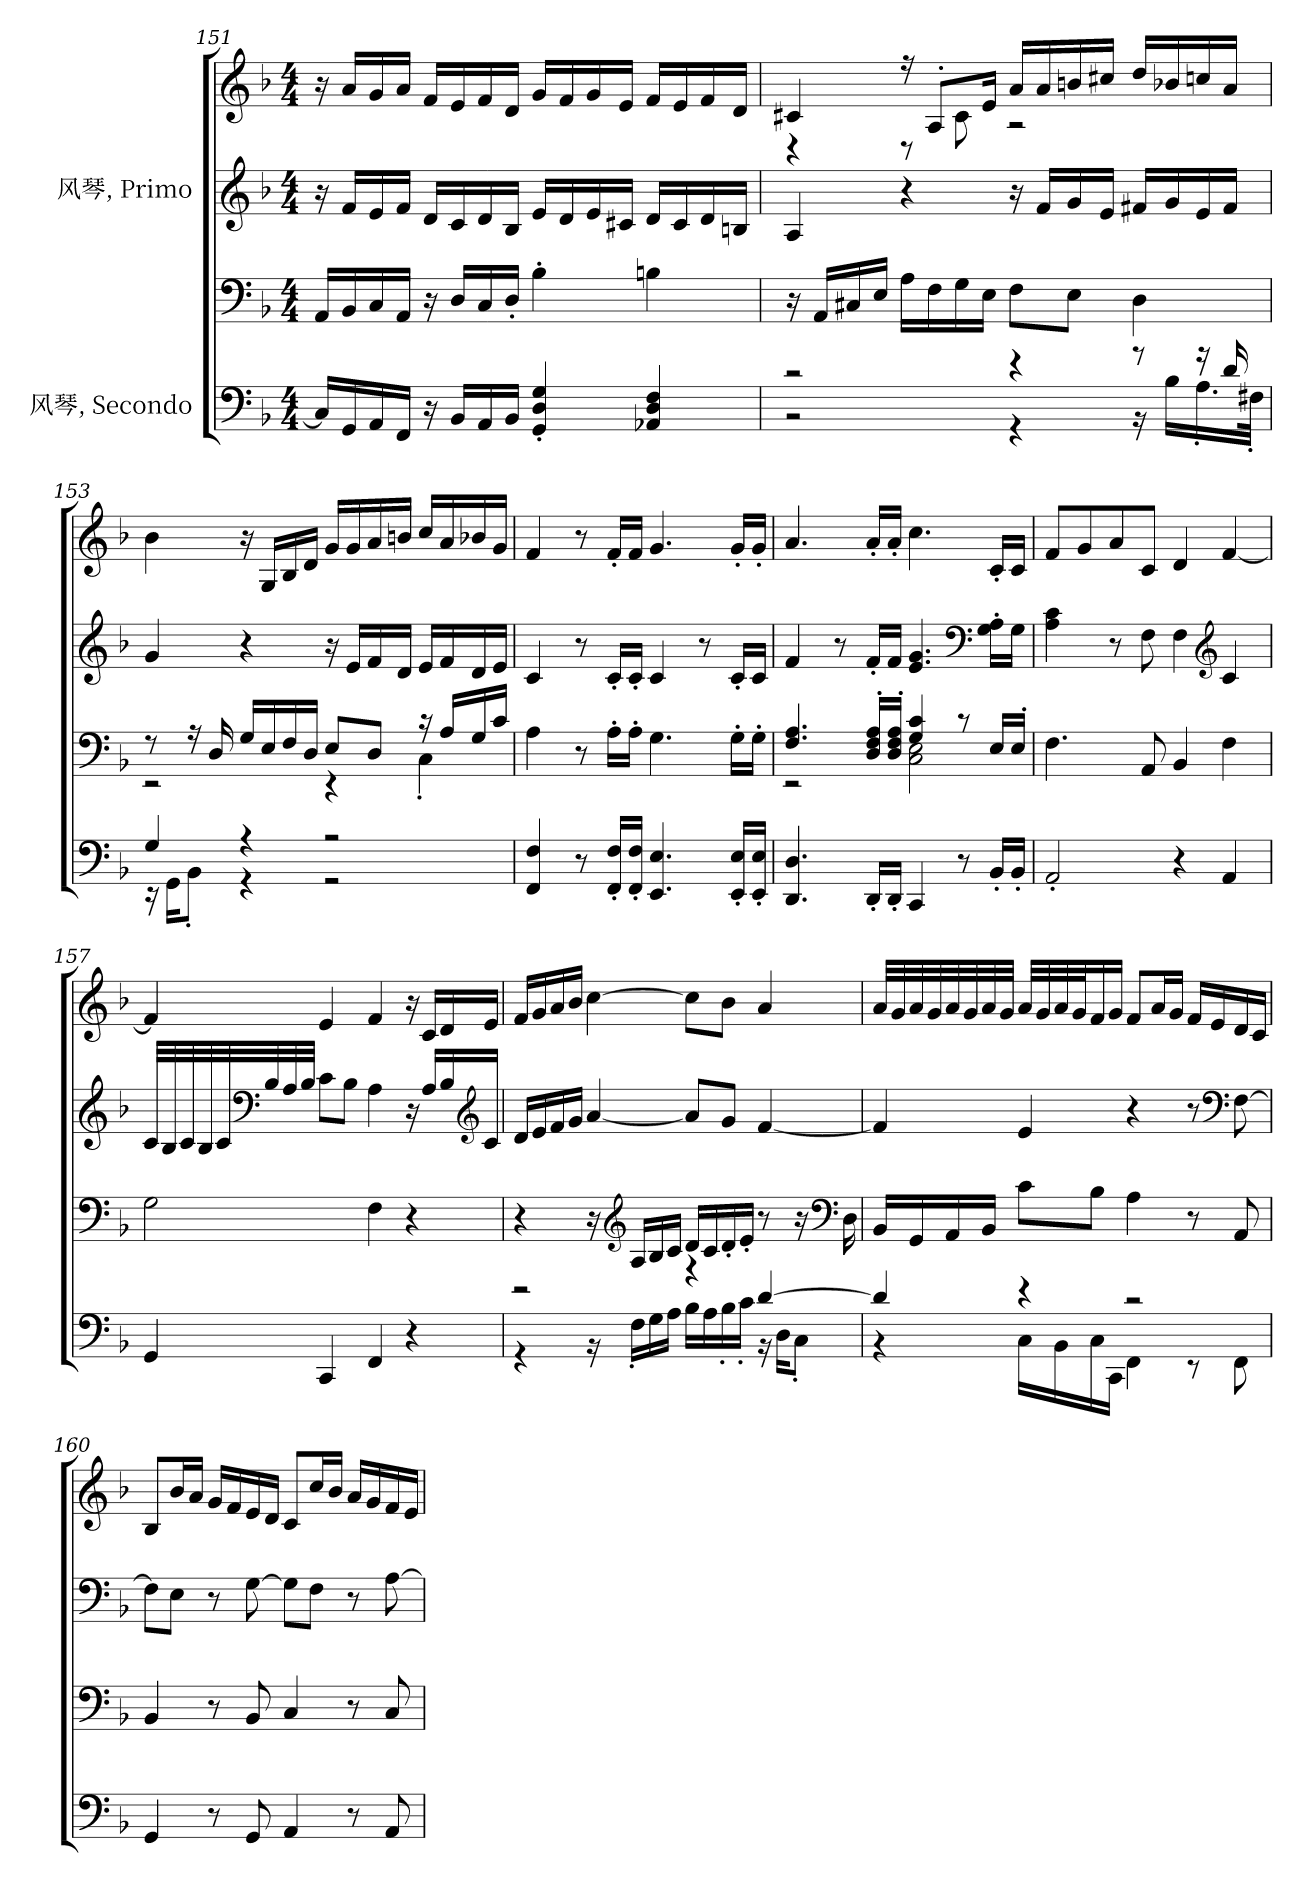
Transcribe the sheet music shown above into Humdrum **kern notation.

**kern	**kern	**kern	**kern
*part2	*part2	*part1	*part1
*staff4	*staff3	*staff2	*staff1
*I"风琴, Secondo	*	*I"风琴, Primo	*
*clefF4	*clefF4	*clefG2	*clefG2
*k[b-]	*k[b-]	*k[b-]	*k[b-]
*M4/4	*M4/4	*M4/4	*M4/4
=151	=151	=151	=151
16C/LL]	16AA/LL	16r	16r
16GG/	16BB-/	16f/LL	16a/LL
16AA/	16C/	16e/	16g/
16FF/JJ	16AA/JJ	16f/JJ	16a/JJ
16r	16r	16d/LL	16f/LL
16BB-/LL	16D/LL	16c/	16e/
16AA/	16C/	16d/	16f/
16BB-/JJ	16D'/JJ	16B-/JJ	16d/JJ
4GG/' 4D/' 4G/'	4B-'\	16e/LL	16g/LL
.	.	16d/	16f/
.	.	16e/	16g/
.	.	16c#X/JJ	16e/JJ
4AA-X/ 4D/ 4F/	4Bn\	16d/LL	16f/LL
.	.	16c#/	16e/
.	.	16d/	16f/
.	.	16Bn/JJ	16d/JJ
!!LO:LB:g=z
=152	=152	=152	=152
*^	*	*	*^
2r	2r	16r	4A/	4c#X/	4r
.	.	16AA/LL	.	.	.
.	.	16C#X/	.	.	.
.	.	16E/JJ	.	.	.
.	.	16A\LL	4r	16r	8r
.	.	16F\	.	8A'/L	.
.	.	16G\	.	.	8c#\
.	.	16E\JJ	.	16e/Jk	.
4r	4r	8F\L	16r	16a/LL	2r
.	.	.	16f/LL	16a/	.
.	.	8E\J	16g/	16bn/	.
.	.	.	16e/JJ	16cc#X/JJ	.
8r	16r	4D\	16f#X/LL	16dd/LL	.
.	16B-\LL	.	16g/	16b-X/	.
16r	16.A'\	.	16e/	16ccn/	.
16d/	.	.	16f#/JJ	16a/JJ	.
.	32F#X'\JJk	.	.	.	.
*	*	*	*	*v	*v
=153	=153	=153	=153	=153
*	*	*^	*	*
4G/	16r	8r	2r	4g/	4b-\
.	16GG\KL	.	.	.	.
.	8BB-'\J	16r	.	.	.
.	.	16D/	.	.	.
4r	4r	16G/LL	.	4r	16r
.	.	16E/	.	.	16G/LL
.	.	16F/	.	.	16B-/
.	.	16D/JJ	.	.	16d/JJ
2r	2r	8E/L	4r	16r	16g/LL
.	.	.	.	16e/LL	16g/
.	.	8D/J	.	16f/	16a/
.	.	.	.	16d/JJ	16bn/JJ
.	.	16r	4C'\	16e/LL	16cc/LL
.	.	16A/LL	.	16f/	16a/
.	.	16G/	.	16d/	16b-X/
.	.	16c/JJ	.	16e/JJ	16g/JJ
*v	*v	*	*	*	*
*	*v	*v	*	*
!!LO:LB:g=z
=154	=154	=154	=154
4FF/ 4F/	4A\	4c/	4f/
8r	8r	8r	8r
16FF/' 16F/'LL	16A'\LL	16c'/LL	16f'/LL
16FF/' 16F/'JJ	16A'\JJ	16c'/JJ	16f/JJ
4.EE/ 4.E/	4.G\	4c/	4.g/
.	.	8r	.
16EE/' 16E/'LL	16G'\LL	16c'/LL	16g'/LL
16EE/' 16E/'JJ	16G'\JJ	16c/JJ	16g'/JJ
=155	=155	=155	=155
*	*^	*	*
4.DD/ 4.D/	4.F/ 4.A/	2r	4f/	4.a/
.	.	.	8r	.
16DD'/LL	16D/' 16F/' 16A/'LL	.	16f'/LL	16a'/LL
16DD'/JJ	16D/' 16F/' 16A/'JJ	.	16f/JJ	16a'/JJ
4CC/	4G/ 4c/	2C\ 2E\	4.e/ 4.g/	4.cc\
8r	8r	.	.	.
*	*	*	*clefF4	*
16BB-'/LL	16E/LL	.	16G\' 16A\'LL	16c'/LL
16BB-'/JJ	16E'/JJ	.	16G\JJ	16c/JJ
*	*v	*v	*	*
=156	=156	=156	=156
2AA'/	4.F\	4A\ 4c\	8f/L
.	.	.	8g/
.	.	8r	8a/
.	8AA/	8F\	8c/J
4r	4BB-/	4F\	4d/
*	*	*clefG2	*
4AA/	4F\	4c/	[4f/
!!LO:PB:g=z
=157	=157	=157	=157
4GG/	2G\	32c/LLL	4f/]
.	.	32B-/	.
.	.	32c/	.
.	.	32B-/	.
.	.	32c/	.
*	*	*clefF4	*
.	.	32B-/	.
.	.	32A/	.
.	.	32B-/JJJ	.
4CC/	.	8c\L	4e/
.	.	8B-\J	.
4FF/	4F\	4A\	4f/
4r	4r	16r	16r
.	.	16A/LL	16c/LL
.	.	16B-/	16d/
*	*	*clefG2	*
.	.	16c/JJ	16e/JJ
=158	=158	=158	=158
*^	*	*	*
2r	4r	4r	16d/LL	16f/LL
.	.	.	16e/	16g/
.	.	.	16f/	16a/
.	.	.	16g/JJ	16b-/JJ
.	16r	16r	[4a/	[4cc\
*	*	*clefG2	*	*
.	16F'\LL	16A/LL	.	.
.	16G\	16B-/	.	.
.	16A\JJ	16c/JJ	.	.
4r	16B-\LL	16d/LL	8a/L]	8cc\L]
.	16A\	16c/	.	.
.	16B-'\	16d'/	8g/J	8b-\J
.	16c'\JJ	16e'/JJ	.	.
[4d/	16r	8r	[4f/	4a/
.	16D\KL	.	.	.
.	8C'\J	16r	.	.
*	*	*clefF4	*	*
.	.	16D\	.	.
!!LO:LB:g=z
=159	=159	=159	=159	=159
4d/]	4r	16BB-/LL	4f/]	32a/LLL
.	.	.	.	32g/
.	.	16GG/	.	32a/
.	.	.	.	32g/
.	.	16AA/	.	32a/
.	.	.	.	32g/
.	.	16BB-/JJ	.	32a/
.	.	.	.	32g/JJJ
4r	16C\LL	8c\L	4e/	32a/LLL
.	.	.	.	32g/
.	16BB-\	.	.	32a/
.	.	.	.	32g/J
.	16C\	8B-\J	.	16f/
.	16CC\JJ	.	.	16g/JJ
2r	4FF\	4A\	4r	8f/L
.	.	.	.	16a/L
.	.	.	.	16g/JJ
.	8r	8r	8r	16f/LL
.	.	.	.	16e/
*	*	*	*clefF4	*
.	8FF\	8AA/	[8F\	16d/
.	.	.	.	16c/JJ
*v	*v	*	*	*
=160	=160	=160	=160
4GG/	4BB-/	8F\L]	8B-/L
.	.	8E\J	16b-/L
.	.	.	16a/JJ
8r	8r	8r	16g/LL
.	.	.	16f/
8GG/	8BB-/	[8G\	16e/
.	.	.	16d/JJ
4AA/	4C/	8G\L]	8c/L
.	.	8F\J	16cc/L
.	.	.	16b-/JJ
8r	8r	8r	16a/LL
.	.	.	16g/
8AA/	8C/	[8A\	16f/
.	.	.	16e/JJ
=	=	=	=
*-	*-	*-	*-
